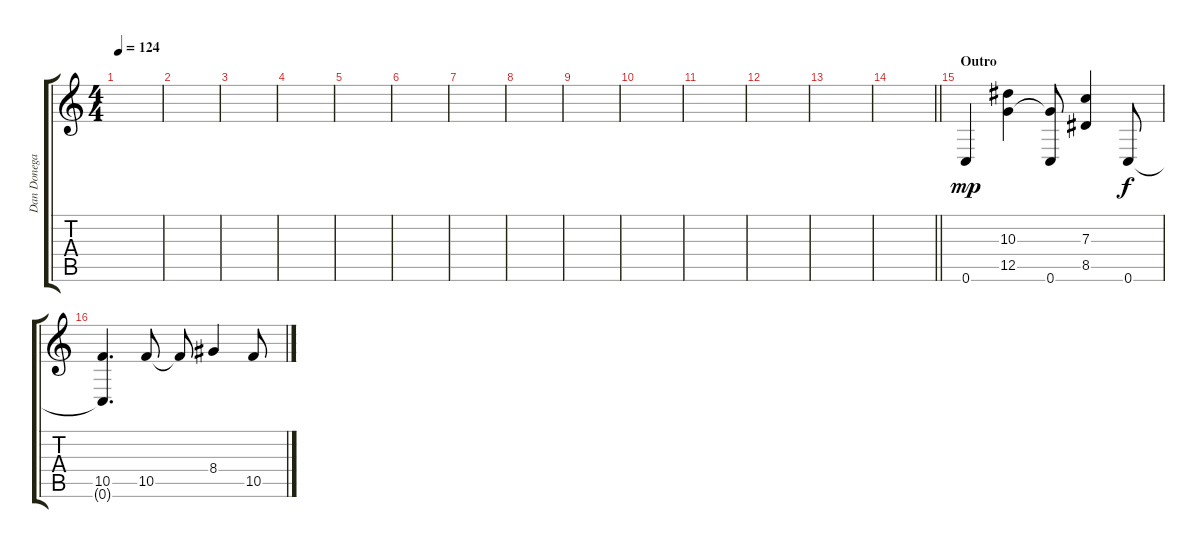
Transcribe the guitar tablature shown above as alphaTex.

\track ("Dan Donegan" "Dan Donega") {instrument distortionguitar}
\staff {score tabs}
\tuning (D4 A3 F3 C3 G2 C2) {hide}
\ts (4 4)
\tempo 124
\clef g2
\ks c
|
|
|
|
|
|
|
|
|
|
|
|
|
\barLineRight lightlight
|
\section ("" "Outro")
0.6.4{dy mp volume 16 instrument electricguitarjazz} (10.3 12.5).4 (12.5{t} 0.6).8 (7.3 8.5).4 0.6.8{dy f} |
(10.5 0.6{t}).4{d} 10.5.8 10.5{t}.8 8.4.4 10.5.8
